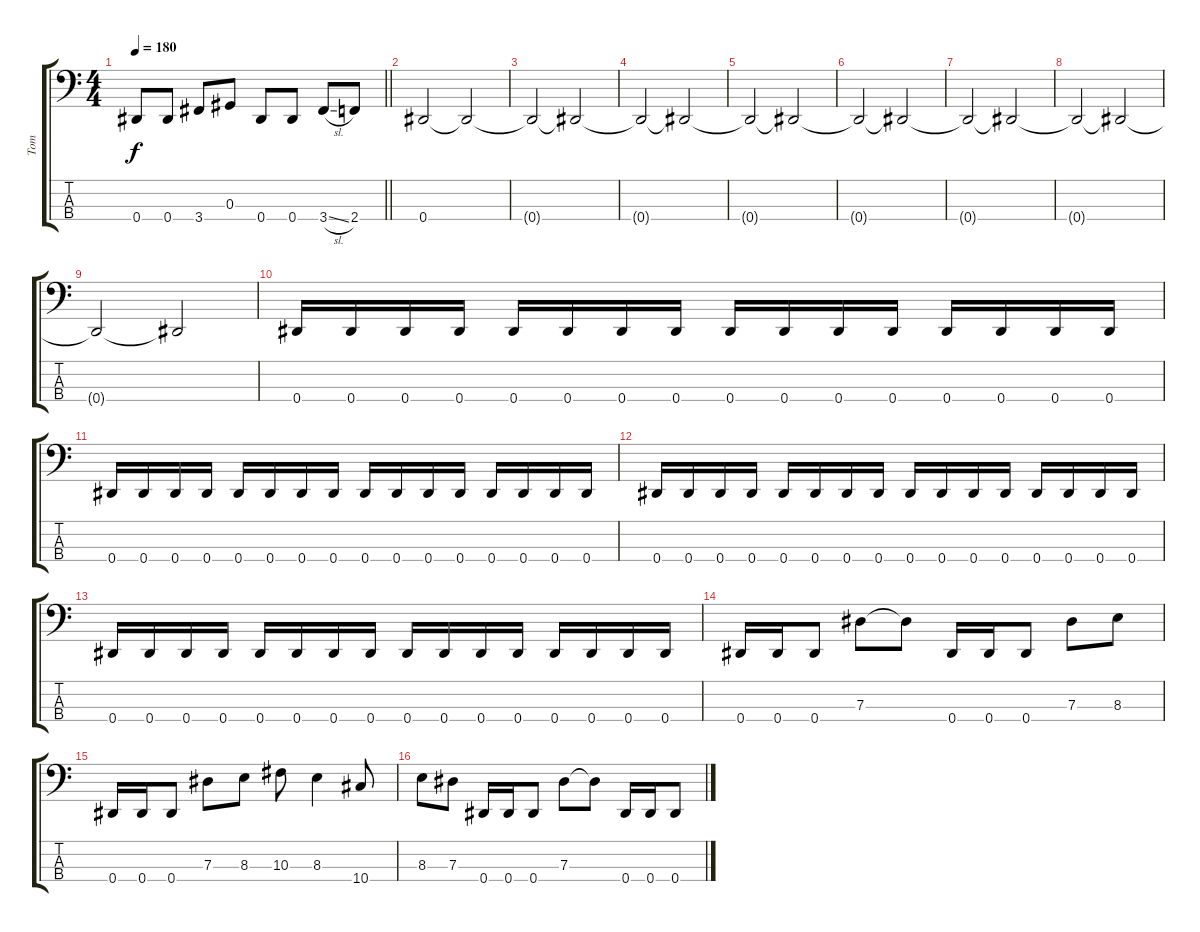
\track ("Tom" "Tom") {instrument electricbasspick}
\staff {score tabs}
\tuning (Gb2 Db2 Ab1 Eb1) {hide}
\ts (4 4)
\tempo 180
\clef f4
\barLineRight lightlight
\ks c
0.4.8{dy f} 0.4.8 3.4.8 0.3.8 0.4.8 0.4.8 3.4{sl}.8 2.4.8 |
0.4.2 0.4{t}.2 |
0.4{t}.2 0.4{t}.2 |
0.4{t}.2 0.4{t}.2 |
0.4{t}.2 0.4{t}.2 |
0.4{t}.2 0.4{t}.2 |
0.4{t}.2 0.4{t}.2 |
0.4{t}.2 0.4{t}.2 |
0.4{t}.2 0.4{t}.2 |
0.4.16 0.4.16 0.4.16 0.4.16 0.4.16 0.4.16 0.4.16 0.4.16 0.4.16 0.4.16 0.4.16 0.4.16 0.4.16 0.4.16 0.4.16 0.4.16 |
0.4.16 0.4.16 0.4.16 0.4.16 0.4.16 0.4.16 0.4.16 0.4.16 0.4.16 0.4.16 0.4.16 0.4.16 0.4.16 0.4.16 0.4.16 0.4.16 |
0.4.16 0.4.16 0.4.16 0.4.16 0.4.16 0.4.16 0.4.16 0.4.16 0.4.16 0.4.16 0.4.16 0.4.16 0.4.16 0.4.16 0.4.16 0.4.16 |
0.4.16 0.4.16 0.4.16 0.4.16 0.4.16 0.4.16 0.4.16 0.4.16 0.4.16 0.4.16 0.4.16 0.4.16 0.4.16 0.4.16 0.4.16 0.4.16 |
0.4.16 0.4.16 0.4.8 7.3.8 7.3{t}.8 0.4.16 0.4.16 0.4.8 7.3.8 8.3.8 |
0.4.16 0.4.16 0.4.8 7.3.8 8.3.8 10.3.8 8.3.4 10.4.8 |
8.3.8 7.3.8 0.4.16 0.4.16 0.4.8 7.3.8 7.3{t}.8 0.4.16 0.4.16 0.4.8
